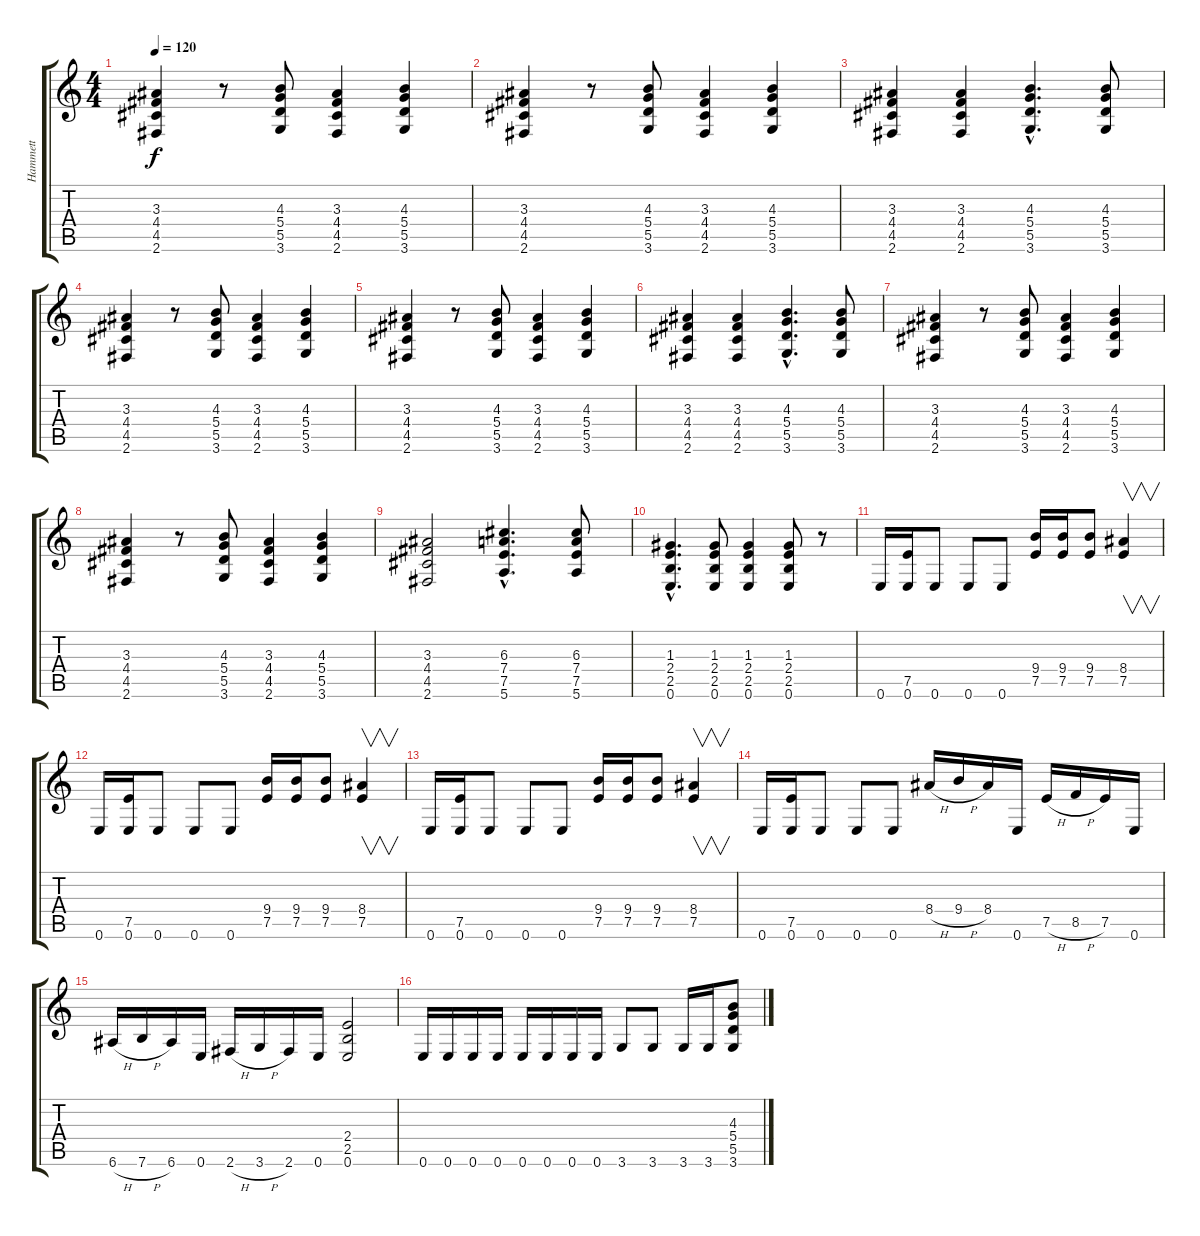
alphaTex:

\track ("Hammett" "Hammett") {instrument distortionguitar}
\staff {score tabs}
\tuning (E4 B3 G3 D3 A2 E2) {hide}
\ts (4 4)
\tempo 120
\clef g2
\ks c
(3.3 4.4 4.5 2.6).4{dy f} r.8 (4.3 5.4 5.5 3.6).8 (3.3 4.4 4.5 2.6).4 (4.3 5.4 5.5 3.6).4 |
(3.3 4.4 4.5 2.6).4 r.8 (4.3 5.4 5.5 3.6).8 (3.3 4.4 4.5 2.6).4 (4.3 5.4 5.5 3.6).4 |
(3.3 4.4 4.5 2.6).4 (3.3 4.4 4.5 2.6).4 (4.3{hac} 5.4{hac} 5.5{hac} 3.6{hac}).4{d} (4.3 5.4 5.5 3.6).8 |
(3.3 4.4 4.5 2.6).4 r.8 (4.3 5.4 5.5 3.6).8 (3.3 4.4 4.5 2.6).4 (4.3 5.4 5.5 3.6).4 |
(3.3 4.4 4.5 2.6).4 r.8 (4.3 5.4 5.5 3.6).8 (3.3 4.4 4.5 2.6).4 (4.3 5.4 5.5 3.6).4 |
(3.3 4.4 4.5 2.6).4 (3.3 4.4 4.5 2.6).4 (4.3{hac} 5.4{hac} 5.5{hac} 3.6{hac}).4{d} (4.3 5.4 5.5 3.6).8 |
(3.3 4.4 4.5 2.6).4 r.8 (4.3 5.4 5.5 3.6).8 (3.3 4.4 4.5 2.6).4 (4.3 5.4 5.5 3.6).4 |
(3.3 4.4 4.5 2.6).4 r.8 (4.3 5.4 5.5 3.6).8 (3.3 4.4 4.5 2.6).4 (4.3 5.4 5.5 3.6).4 |
(3.3 4.4 4.5 2.6).2 (6.3{hac} 7.4{hac} 7.5{hac} 5.6{hac}).4{d} (6.3 7.4 7.5 5.6).8 |
(1.3{hac} 2.4{hac} 2.5{hac} 0.6{hac}).4{d} (1.3 2.4 2.5 0.6).8 (1.3 2.4 2.5 0.6).4 (1.3 2.4 2.5 0.6).8 r.8 |
0.6.16 (7.5 0.6).16 0.6.8 0.6.8 0.6.8 (9.4 7.5).16 (9.4 7.5).16 (9.4 7.5).8 (8.4 7.5).4{v} |
0.6.16 (7.5 0.6).16 0.6.8 0.6.8 0.6.8 (9.4 7.5).16 (9.4 7.5).16 (9.4 7.5).8 (8.4 7.5).4{v} |
0.6.16 (7.5 0.6).16 0.6.8 0.6.8 0.6.8 (9.4 7.5).16 (9.4 7.5).16 (9.4 7.5).8 (8.4 7.5).4{v} |
0.6.16 (7.5 0.6).16 0.6.8 0.6.8 0.6.8 8.4{h}.16 9.4{h}.16 8.4.16 0.6.16 7.5{h}.16 8.5{h}.16 7.5.16 0.6.16 |
6.6{h}.16 7.6{h}.16 6.6.16 0.6.16 2.6{h}.16 3.6{h}.16 2.6.16 0.6.16 (2.4 2.5 0.6).2 |
0.6.16 0.6.16 0.6.16 0.6.16 0.6.16 0.6.16 0.6.16 0.6.16 3.6.8 3.6.8 3.6.16 3.6.16 (4.3 5.4 5.5 3.6).8
